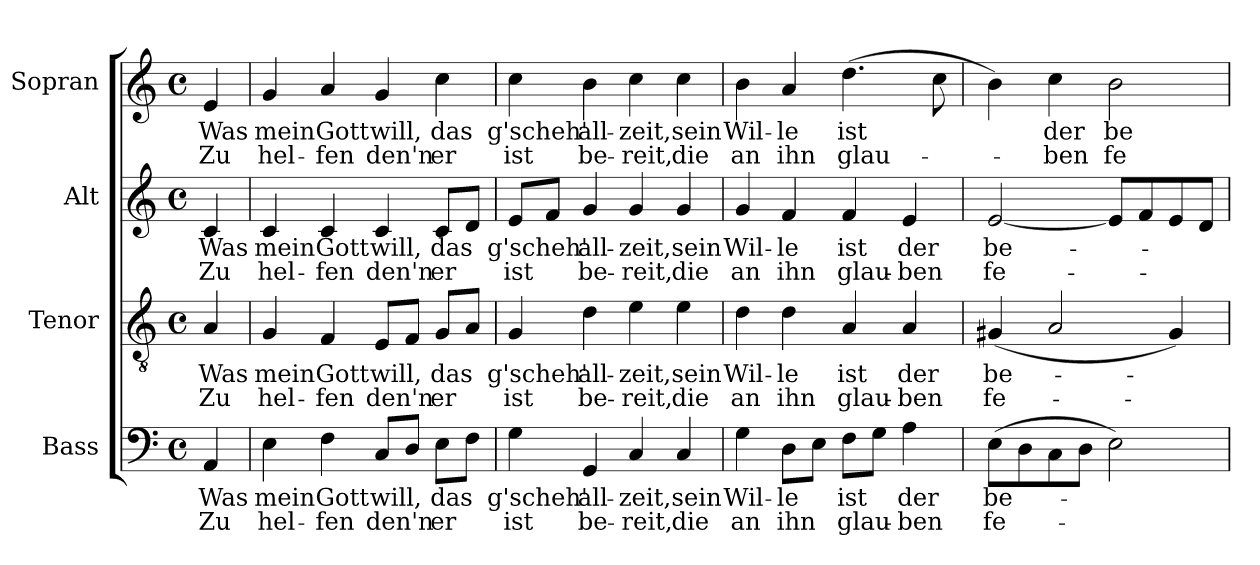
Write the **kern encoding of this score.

**kern	**text	**text	**kern	**text	**text	**kern	**text	**text	**kern	**text	**text
*part4	*part4	*part4	*part3	*part3	*part3	*part2	*part2	*part2	*part1	*part1	*part1
*staff4	*staff4	*staff4	*staff3	*staff3	*staff3	*staff2	*staff2	*staff2	*staff1	*staff1	*staff1
*I"Bass	*	*	*I"Tenor	*	*	*I"Alt	*	*	*I"Sopran	*	*
*I'B.	*	*	*I'T.	*	*	*I'A.	*	*	*I'S.	*	*
!!LO:PB:g=z
*clefF4	*	*	*clefGv2	*	*	*clefG2	*	*	*clefG2	*	*
*	*	*	*ITrd7c12	*	*	*	*	*	*	*	*
*k[]	*	*	*k[]	*	*	*k[]	*	*	*k[]	*	*
*C:	*	*	*C:	*	*	*C:	*	*	*C:	*	*
*M4/4	*	*	*M4/4	*	*	*M4/4	*	*	*M4/4	*	*
*met(c)	*	*	*met(c)	*	*	*met(c)	*	*	*met(c)	*	*
=	=	=	=	=	=	=	=	=	=	=	=
!	!LO:LY:b:color=#000000	!LO:LY:b:color=#000000	!	!	!	!	!	!	!	!	!
!	!	!	!	!LO:LY:b:color=#000000	!LO:LY:b:color=#000000	!	!	!	!	!	!
!	!	!	!	!	!	!	!LO:LY:b:color=#000000	!LO:LY:b:color=#000000	!	!	!
!	!	!	!	!	!	!	!	!	!	!LO:LY:b:color=#000000	!LO:LY:b:color=#000000
4AAi/	Was	Zu	4AAi/	Was	Zu	4ci/	Was	Zu	4ei/	Was	Zu
=1	=1	=1	=1	=1	=1	=1	=1	=1	=1	=1	=1
!	!LO:LY:b:color=#000000	!LO:LY:b:color=#000000	!	!	!	!	!	!	!	!	!
!	!	!	!	!LO:LY:b:color=#000000	!LO:LY:b:color=#000000	!	!	!	!	!	!
!	!	!	!	!	!	!	!LO:LY:b:color=#000000	!LO:LY:b:color=#000000	!	!	!
!	!	!	!	!	!	!	!	!	!	!LO:LY:b:color=#000000	!LO:LY:b:color=#000000
4Ei\	mein	hel-	4GGi/	mein	hel-	4ci/	mein	hel-	4gi/	mein	hel-
!	!LO:LY:b:color=#000000	!LO:LY:b:color=#000000	!	!	!	!	!	!	!	!	!
!	!	!	!	!LO:LY:b:color=#000000	!LO:LY:b:color=#000000	!	!	!	!	!	!
!	!	!	!	!	!	!	!LO:LY:b:color=#000000	!LO:LY:b:color=#000000	!	!	!
!	!	!	!	!	!	!	!	!	!	!LO:LY:b:color=#000000	!LO:LY:b:color=#000000
4Fi\	Gott	-fen	4FFi/	Gott	-fen	4ci/	Gott	-fen	4ai/	Gott	-fen
!	!LO:LY:b:color=#000000	!LO:LY:b:color=#000000	!	!	!	!	!	!	!	!	!
!	!	!	!	!LO:LY:b:color=#000000	!LO:LY:b:color=#000000	!	!	!	!	!	!
!	!	!	!	!	!	!	!LO:LY:b:color=#000000	!LO:LY:b:color=#000000	!	!	!
!	!	!	!	!	!	!	!	!	!	!LO:LY:b:color=#000000	!LO:LY:b:color=#000000
8Ci/L	will,	den'n	8EEi/L	will,	den'n	4ci/	will,	den'n	4gi/	will,	den'n
8Di/J	.	.	8FFi/J	.	.	.	.	.	.	.	.
!	!LO:LY:b:color=#000000	!LO:LY:b:color=#000000	!	!	!	!	!	!	!	!	!
!	!	!	!	!LO:LY:b:color=#000000	!LO:LY:b:color=#000000	!	!	!	!	!	!
!	!	!	!	!	!	!	!LO:LY:b:color=#000000	!LO:LY:b:color=#000000	!	!	!
!	!	!	!	!	!	!	!	!	!	!LO:LY:b:color=#000000	!LO:LY:b:color=#000000
8Ei\L	das	er	8GGi/L	das	er	8ci/L	das	er	4cci\	das	er
8Fi\J	.	.	8AAi/J	.	.	8di/J	.	.	.	.	.
=2	=2	=2	=2	=2	=2	=2	=2	=2	=2	=2	=2
!	!LO:LY:b:color=#000000	!LO:LY:b:color=#000000	!	!	!	!	!	!	!	!	!
!	!	!	!	!LO:LY:b:color=#000000	!LO:LY:b:color=#000000	!	!	!	!	!	!
!	!	!	!	!	!	!	!LO:LY:b:color=#000000	!LO:LY:b:color=#000000	!	!	!
!	!	!	!	!	!	!	!	!	!	!LO:LY:b:color=#000000	!LO:LY:b:color=#000000
4Gi\	g'scheh'	ist	4GGi/	g'scheh'	ist	8ei/L	g'scheh'	ist	4cci\	g'scheh'	ist
.	.	.	.	.	.	8fi/J	.	.	.	.	.
!	!LO:LY:b:color=#000000	!LO:LY:b:color=#000000	!	!	!	!	!	!	!	!	!
!	!	!	!	!LO:LY:b:color=#000000	!LO:LY:b:color=#000000	!	!	!	!	!	!
!	!	!	!	!	!	!	!LO:LY:b:color=#000000	!LO:LY:b:color=#000000	!	!	!
!	!	!	!	!	!	!	!	!	!	!LO:LY:b:color=#000000	!LO:LY:b:color=#000000
4GGi/	all-	be-	4Di\	all-	be-	4gi/	all-	be-	4bi\	all-	be-
!	!LO:LY:b:color=#000000	!LO:LY:b:color=#000000	!	!	!	!	!	!	!	!	!
!	!	!	!	!LO:LY:b:color=#000000	!LO:LY:b:color=#000000	!	!	!	!	!	!
!	!	!	!	!	!	!	!LO:LY:b:color=#000000	!LO:LY:b:color=#000000	!	!	!
!	!	!	!	!	!	!	!	!	!	!LO:LY:b:color=#000000	!LO:LY:b:color=#000000
4Ci/	-zeit,	-reit,	4Ei\	-zeit,	-reit,	4gi/	-zeit,	-reit,	4cci\	-zeit,	-reit,
!	!LO:LY:b:color=#000000	!LO:LY:b:color=#000000	!	!	!	!	!	!	!	!	!
!	!	!	!	!LO:LY:b:color=#000000	!LO:LY:b:color=#000000	!	!	!	!	!	!
!	!	!	!	!	!	!	!LO:LY:b:color=#000000	!LO:LY:b:color=#000000	!	!	!
!	!	!	!	!	!	!	!	!	!	!LO:LY:b:color=#000000	!LO:LY:b:color=#000000
4Ci/	sein	die	4Ei\	sein	die	4gi/	sein	die	4cci\	sein	die
=3	=3	=3	=3	=3	=3	=3	=3	=3	=3	=3	=3
!	!LO:LY:b:color=#000000	!LO:LY:b:color=#000000	!	!	!	!	!	!	!	!	!
!	!	!	!	!LO:LY:b:color=#000000	!LO:LY:b:color=#000000	!	!	!	!	!	!
!	!	!	!	!	!	!	!LO:LY:b:color=#000000	!LO:LY:b:color=#000000	!	!	!
!	!	!	!	!	!	!	!	!	!	!LO:LY:b:color=#000000	!LO:LY:b:color=#000000
4Gi\	Wil-	an	4Di\	Wil-	an	4gi/	Wil-	an	4bi\	Wil-	an
!	!LO:LY:b:color=#000000	!LO:LY:b:color=#000000	!	!	!	!	!	!	!	!	!
!	!	!	!	!LO:LY:b:color=#000000	!LO:LY:b:color=#000000	!	!	!	!	!	!
!	!	!	!	!	!	!	!LO:LY:b:color=#000000	!LO:LY:b:color=#000000	!	!	!
!	!	!	!	!	!	!	!	!	!	!LO:LY:b:color=#000000	!LO:LY:b:color=#000000
8Di\L	-le	ihn	4Di\	-le	ihn	4fi/	-le	ihn	4ai/	-le	ihn
8Ei\J	.	.	.	.	.	.	.	.	.	.	.
!	!LO:LY:b:color=#000000	!LO:LY:b:color=#000000	!	!	!	!	!	!	!	!	!
!	!	!	!	!LO:LY:b:color=#000000	!LO:LY:b:color=#000000	!	!	!	!	!	!
!	!	!	!	!	!	!	!LO:LY:b:color=#000000	!LO:LY:b:color=#000000	!	!	!
!	!	!	!	!	!	!	!	!	!	!LO:LY:b:color=#000000	!LO:LY:b:color=#000000
8Fi\L	ist	glau-	4AAi/	ist	glau-	4fi/	ist	glau-	(4.ddi\	ist	glau-
8Gi\J	.	.	.	.	.	.	.	.	.	.	.
!	!LO:LY:b:color=#000000	!LO:LY:b:color=#000000	!	!	!	!	!	!	!	!	!
!	!	!	!	!LO:LY:b:color=#000000	!LO:LY:b:color=#000000	!	!	!	!	!	!
!	!	!	!	!	!	!	!LO:LY:b:color=#000000	!LO:LY:b:color=#000000	!	!	!
4Ai\	der	-ben	4AAi/	der	-ben	4ei/	der	-ben	.	.	.
.	.	.	.	.	.	.	.	.	8cci\	.	.
!!LO:LB:g=z
=4	=4	=4	=4	=4	=4	=4	=4	=4	=4	=4	=4
!	!LO:LY:b:color=#000000	!LO:LY:b:color=#000000	!	!	!	!	!	!	!	!	!
!	!	!	!	!LO:LY:b:color=#000000	!LO:LY:b:color=#000000	!	!	!	!	!	!
!	!	!	!	!	!	!	!LO:LY:b:color=#000000	!LO:LY:b:color=#000000	!	!	!
(8Ei\L	be-	fe-	(4GG#Xi/	be-	fe-	[<2ei/	be-	fe-	4bi\)	.	.
8Di\	.	.	.	.	.	.	.	.	.	.	.
!	!	!	!	!	!	!	!	!	!	!LO:LY:b:color=#000000	!LO:LY:b:color=#000000
8Ci\	.	.	2AAi/	.	.	.	.	.	4cci\	der	-ben
8Di\J	.	.	.	.	.	.	.	.	.	.	.
!	!	!	!	!	!	!	!	!	!	!LO:LY:b:color=#000000	!LO:LY:b:color=#000000
2Ei\)	.	.	.	.	.	8ei/L]	.	.	2bi\	be-	fe-
.	.	.	.	.	.	8fi/	.	.	.	.	.
.	.	.	4GG#i/)	.	.	8ei/	.	.	.	.	.
.	.	.	.	.	.	8di/J	.	.	.	.	.
=	=	=	=	=	=	=	=	=	=	=	=
*-	*-	*-	*-	*-	*-	*-	*-	*-	*-	*-	*-
